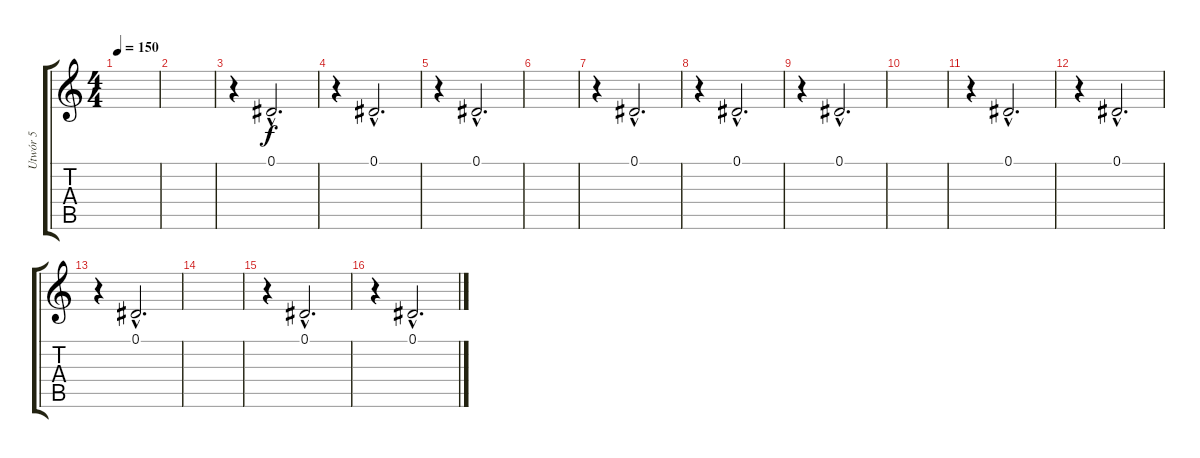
\track ("Utwór 5" "Utwór 5") {instrument reversecymbal}
\staff {score tabs}
\tuning (Eb4 Bb3 Gb3 Db3 Ab2 Eb2) {hide}
\ts (4 4)
\tempo 150
\clef g2
\ks c
|
|
r.4 0.1{hac}.2{d} |
r.4 0.1{hac}.2{d} |
r.4 0.1{hac}.2{d} |
|
r.4 0.1{hac}.2{d} |
r.4 0.1{hac}.2{d} |
r.4 0.1{hac}.2{d} |
|
r.4 0.1{hac}.2{d} |
r.4 0.1{hac}.2{d} |
r.4 0.1{hac}.2{d} |
|
r.4 0.1{hac}.2{d} |
r.4 0.1{hac}.2{d}
